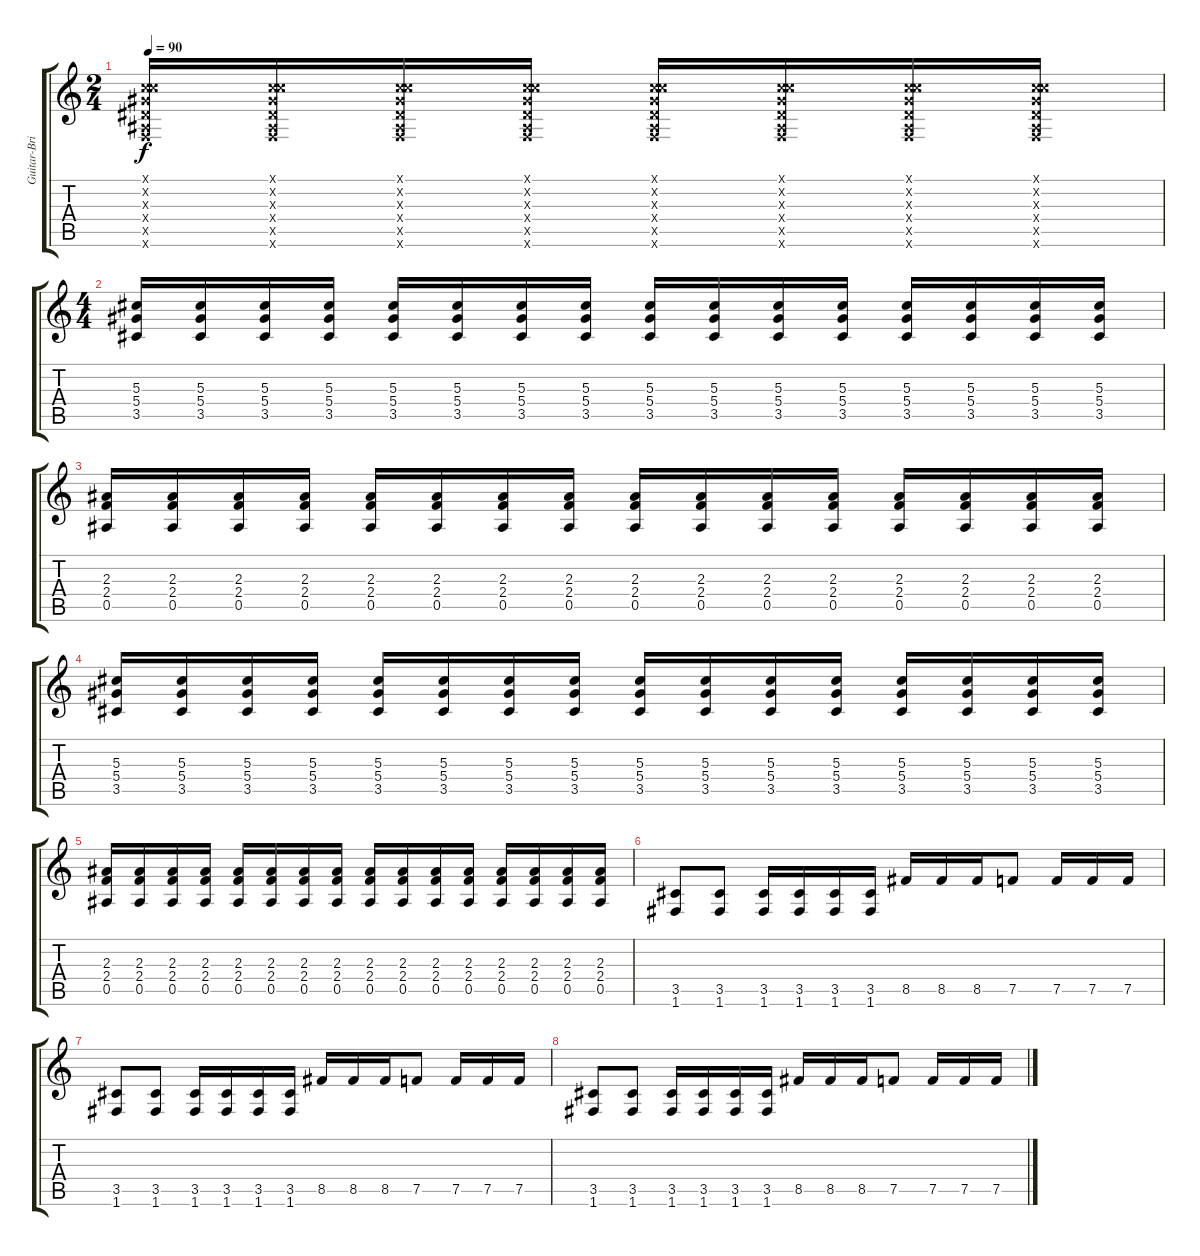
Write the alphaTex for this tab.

\track ("Guitar-Brian" "Guitar-Bri") {instrument electricguitarjazz}
\staff {score tabs}
\tuning (C4 C4 Ab3 Eb3 Bb2 F2) {hide}
\ts (2 4)
\tempo 90
\clef g2
\ks c
(0.1{x} 0.2{x} 0.3{x} 0.4{x} 0.5{x} 0.6{x}).16{dy f} (0.1{x} 0.2{x} 0.3{x} 0.4{x} 0.5{x} 0.6{x}).16 (0.1{x} 0.2{x} 0.3{x} 0.4{x} 0.5{x} 0.6{x}).16 (0.1{x} 0.2{x} 0.3{x} 0.4{x} 0.5{x} 0.6{x}).16 (0.1{x} 0.2{x} 0.3{x} 0.4{x} 0.5{x} 0.6{x}).16 (0.1{x} 0.2{x} 0.3{x} 0.4{x} 0.5{x} 0.6{x}).16 (0.1{x} 0.2{x} 0.3{x} 0.4{x} 0.5{x} 0.6{x}).16 (0.1{x} 0.2{x} 0.3{x} 0.4{x} 0.5{x} 0.6{x}).16 |
\ts (4 4)
(5.3 5.4 3.5).16 (5.3 5.4 3.5).16 (5.3 5.4 3.5).16 (5.3 5.4 3.5).16 (5.3 5.4 3.5).16 (5.3 5.4 3.5).16 (5.3 5.4 3.5).16 (5.3 5.4 3.5).16 (5.3 5.4 3.5).16 (5.3 5.4 3.5).16 (5.3 5.4 3.5).16 (5.3 5.4 3.5).16 (5.3 5.4 3.5).16 (5.3 5.4 3.5).16 (5.3 5.4 3.5).16 (5.3 5.4 3.5).16 |
(2.3 2.4 0.5).16 (2.3 2.4 0.5).16 (2.3 2.4 0.5).16 (2.3 2.4 0.5).16 (2.3 2.4 0.5).16 (2.3 2.4 0.5).16 (2.3 2.4 0.5).16 (2.3 2.4 0.5).16 (2.3 2.4 0.5).16 (2.3 2.4 0.5).16 (2.3 2.4 0.5).16 (2.3 2.4 0.5).16 (2.3 2.4 0.5).16 (2.3 2.4 0.5).16 (2.3 2.4 0.5).16 (2.3 2.4 0.5).16 |
(5.3 5.4 3.5).16 (5.3 5.4 3.5).16 (5.3 5.4 3.5).16 (5.3 5.4 3.5).16 (5.3 5.4 3.5).16 (5.3 5.4 3.5).16 (5.3 5.4 3.5).16 (5.3 5.4 3.5).16 (5.3 5.4 3.5).16 (5.3 5.4 3.5).16 (5.3 5.4 3.5).16 (5.3 5.4 3.5).16 (5.3 5.4 3.5).16 (5.3 5.4 3.5).16 (5.3 5.4 3.5).16 (5.3 5.4 3.5).16 |
(2.3 2.4 0.5).16 (2.3 2.4 0.5).16 (2.3 2.4 0.5).16 (2.3 2.4 0.5).16 (2.3 2.4 0.5).16 (2.3 2.4 0.5).16 (2.3 2.4 0.5).16 (2.3 2.4 0.5).16 (2.3 2.4 0.5).16 (2.3 2.4 0.5).16 (2.3 2.4 0.5).16 (2.3 2.4 0.5).16 (2.3 2.4 0.5).16 (2.3 2.4 0.5).16 (2.3 2.4 0.5).16 (2.3 2.4 0.5).16 |
(3.5 1.6).8 (3.5 1.6).8 (3.5 1.6).16 (3.5 1.6).16 (3.5 1.6).16 (3.5 1.6).16 8.5.16 8.5.16 8.5.16 7.5.8 7.5.16 7.5.16 7.5.16 |
(3.5 1.6).8 (3.5 1.6).8 (3.5 1.6).16 (3.5 1.6).16 (3.5 1.6).16 (3.5 1.6).16 8.5.16 8.5.16 8.5.16 7.5.8 7.5.16 7.5.16 7.5.16 |
(3.5 1.6).8 (3.5 1.6).8 (3.5 1.6).16 (3.5 1.6).16 (3.5 1.6).16 (3.5 1.6).16 8.5.16 8.5.16 8.5.16 7.5.8 7.5.16 7.5.16 7.5.16
